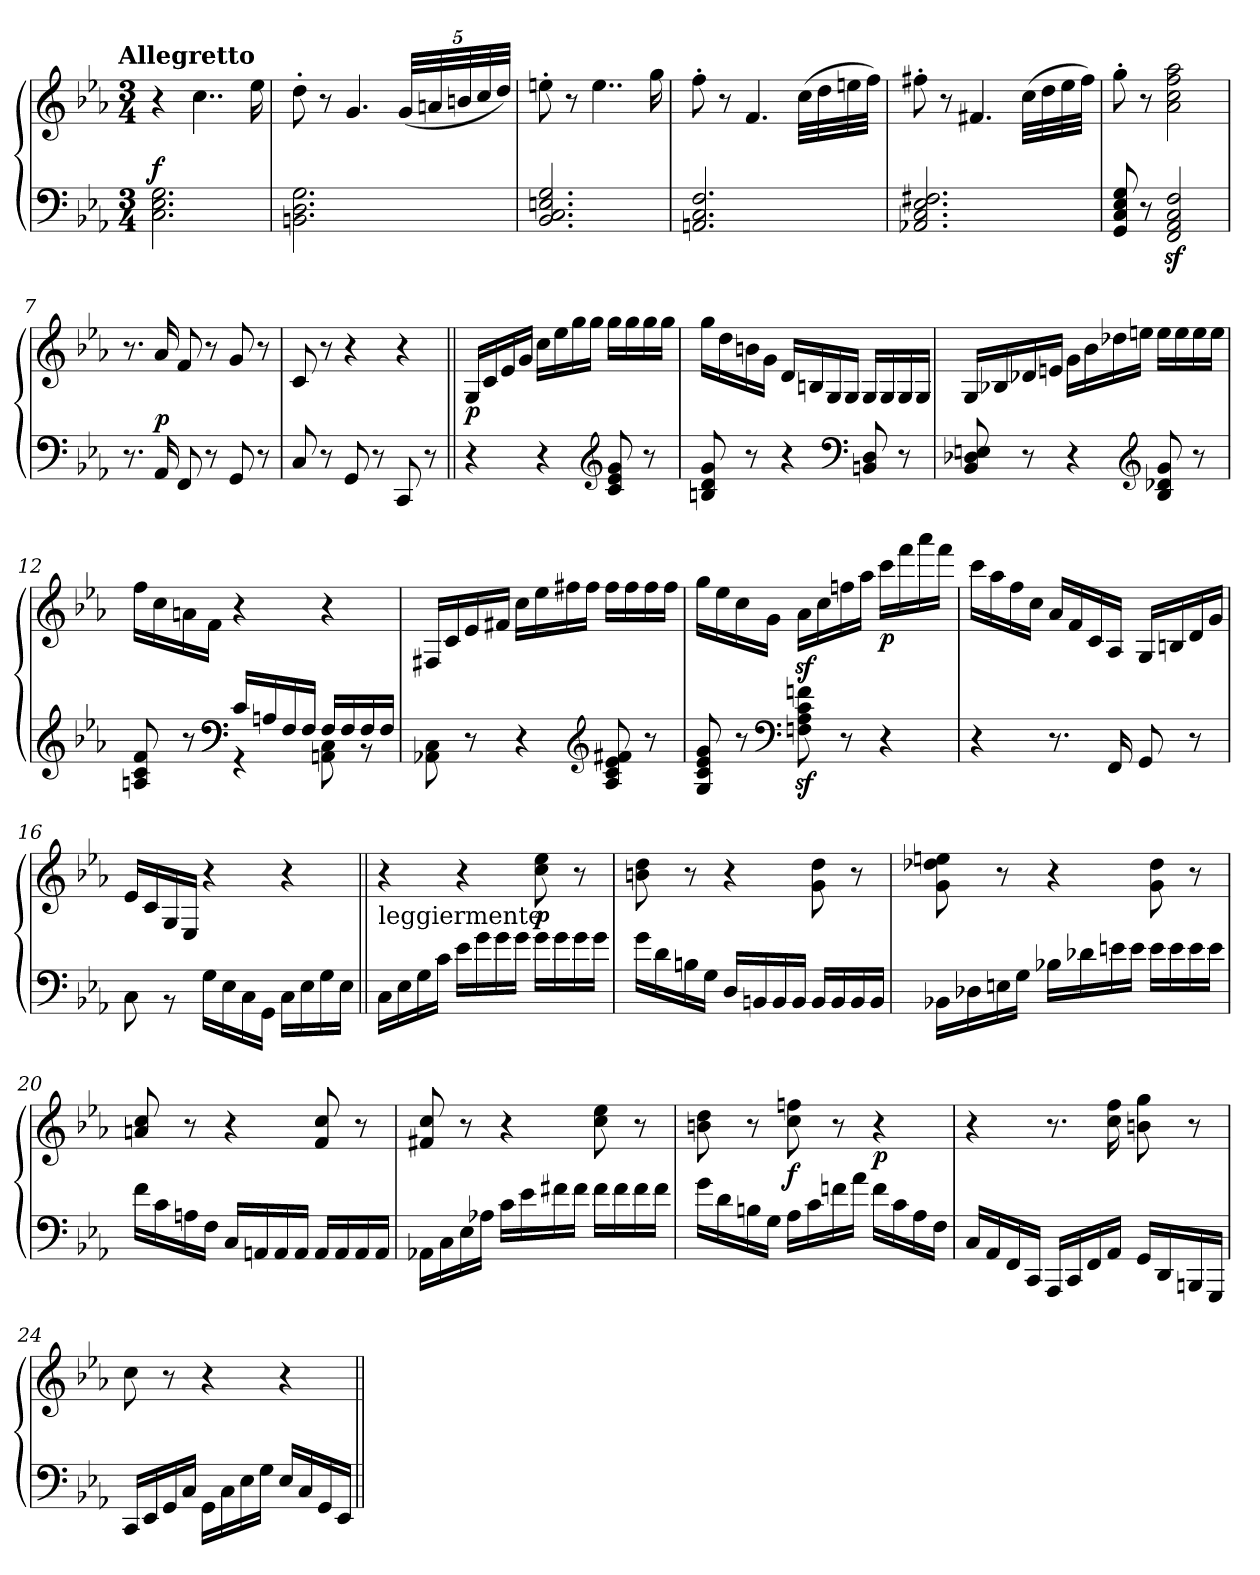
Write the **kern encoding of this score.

**kern	**kern	**dynam
*part1	*part1	*part1
*staff2	*staff1	*staff1/2
*clefF4	*clefG2	*
*k[b-e-a-]	*k[b-e-a-]	*
*E-:	*E-:	*
!!LO:TX:omd:t=Allegretto
*M3/4	*M3/4	*
*MM96	*MM96	*
=1	=1	=1
!	!	!LO:DY:a=2
2.C\ 2.E-\ 2.G\	4r	f
.	4..cc\	.
.	16ee-\	.
=2	=2	=2
2.BBn\ 2.D\ 2.G\	8dd'\	.
.	8r	.
.	4.g/	.
*	*Xbrackettup	*
.	(40g/LLL	.
.	40an/	.
.	40bn/	.
.	40cc/	.
.	40dd/JJJ)	.
=3	=3	=3
2.BB-/ 2.C/ 2.En/ 2.G/	8een'\	.
.	8r	.
.	4..ee\	.
.	16gg\	.
=4	=4	=4
2.AAn/ 2.C/ 2.F/	8ff'\	.
.	8r	.
.	4.f/	.
.	(32cc\LLL	.
.	32dd\	.
.	32een\	.
.	32ff\JJJ)	.
=5	=5	=5
2.AA-X/ 2.C/ 2.E-/ 2.F#X/	8ff#X'\	.
.	8r	.
.	4.f#X/	.
.	(32cc\LLL	.
.	32dd\	.
.	32ee-\	.
.	32ff#\JJJ)	.
=6	=6	=6
8GG/ 8C/ 8E-/ 8G/	8gg'\	.
8r	8r	.
2FFz>/ 2AA-z>/ 2Cz>/ 2Fz>/	2a-\ 2cc\ 2ff\ 2aa-\	.
=7	=7	=7
8.r	8.r	.
!	!	!LO:DY:a=2
16AA-/	16a-/	p
8FF/	8f/	.
8r	8r	.
8GG/	8g/	.
8r	8r	.
=8	=8	=8
8C/	8c/	.
8r	8r	.
8GG/	4r	.
8r	.	.
8CC/	4r	.
8r	.	.
!!LO:LB:g=z
=9||	=9||	=9||
!	!	!LO:DY:b
4r	16G/LL	p
.	16c/	.
.	16e-/	.
.	16g/JJ	.
4r	16cc\LL	.
.	16ee-\	.
.	16gg\	.
.	16gg\JJ	.
*clefG2	*	*
8c/ 8e-/ 8g/	16gg\LL	.
.	16gg\	.
8r	16gg\	.
.	16gg\JJ	.
=10	=10	=10
8Bn/ 8d/ 8g/	16gg\LL	.
.	16dd\	.
8r	16bn\	.
.	16g\JJ	.
4r	16d/LL	.
.	16Bn/	.
.	16G/	.
.	16G/JJ	.
*clefF4	*	*
8BBn/ 8D/	16G/LL	.
.	16G/	.
8r	16G/	.
.	16G/JJ	.
=11	=11	=11
8BB-/ 8D-X/ 8En/	16G/LL	.
.	16B-X/	.
8r	16d-X/	.
.	16en/JJ	.
4r	16g\LL	.
.	16b-\	.
.	16dd-X\	.
.	16een\JJ	.
*clefG2	*	*
8B-/ 8d-X/ 8g/	16ee\LL	.
.	16ee\	.
8r	16ee\	.
.	16ee\JJ	.
=12	=12	=12
*^	*	*
4ryy	8An/ 8c/ 8f/	16ff\LL	.
.	.	16cc\	.
.	8r	16an\	.
.	.	16f\JJ	.
*clefF4	*	*	*
16c/LL	4r	4r	.
16An/	.	.	.
16F/	.	.	.
16F/JJ	.	.	.
16F/LL	8AAn\ 8C\	4r	.
16F/	.	.	.
16F/	8r	.	.
16F/JJ	.	.	.
*v	*v	*	*
!!LO:LB:g=z
=13	=13	=13
8AA-X\ 8C\	16F#X/LL	.
.	16c/	.
8r	16e-/	.
.	16f#X/JJ	.
4r	16cc\LL	.
.	16ee-\	.
.	16ff#X\	.
.	16ff#\JJ	.
*clefG2	*	*
8A-/ 8c/ 8e-/ 8f#X/	16ff#\LL	.
.	16ff#\	.
8r	16ff#\	.
.	16ff#\JJ	.
=14	=14	=14
8G/ 8c/ 8e-/ 8g/	16gg\LL	.
.	16ee-\	.
8r	16cc\	.
.	16g\JJ	.
*clefF4	*	*
8Fnz<\ 8A-z<\ 8cz<\ 8fnz<\	16a-z>\LL	.
.	16cc\	.
8r	16ffn\	.
.	16aa-\JJ	.
!	!	!LO:DY:b
4r	16ccc\LL	p
.	16fff\	.
.	16aaa-\	.
.	16fff\JJ	.
=15	=15	=15
4r	16ccc\LL	.
.	16aa-\	.
.	16ff\	.
.	16cc\JJ	.
8.r	16a-/LL	.
.	16f/	.
.	16c/	.
16FF/	16A-/JJ	.
8GG/	16G/LL	.
.	16Bn/	.
8r	16d/	.
.	16g/JJ	.
=16	=16	=16
8C\	16e-/LL	.
.	16c/	.
8rBB	16G/	.
.	16E-/JJ	.
16G\LL	4r	.
16E-\	.	.
16C\	.	.
16GG\JJ	.	.
16C\LL	4r	.
16E-\	.	.
16G\	.	.
16E-\JJ	.	.
!!LO:LB:g=z
=17||	=17||	=17||
!LO:TX:a:t=leggiermente	!	!
16C\LL	4r	.
16E-\	.	.
16G\	.	.
16c\JJ	.	.
16e-\LL	4r	.
16g\	.	.
16g\	.	.
16g\JJ	.	.
!	!	!LO:DY:b
16g\LL	8cc\ 8ee-\	p
16g\	.	.
16g\	8r	.
16g\JJ	.	.
=18	=18	=18
16g\LL	8bn\ 8dd\	.
16d\	.	.
16Bn\	8r	.
16G\JJ	.	.
16D/LL	4r	.
16BBn/	.	.
16BB/	.	.
16BB/JJ	.	.
16BB/LL	8g\ 8dd\	.
16BB/	.	.
16BB/	8r	.
16BB/JJ	.	.
=19	=19	=19
16BB-X\LL	8g\ 8dd-X\ 8een\	.
16D-X\	.	.
16En\	8r	.
16G\JJ	.	.
16B-X\LL	4r	.
16d-X\	.	.
16en\	.	.
16e\JJ	.	.
16e\LL	8g\ 8dd-\	.
16e\	.	.
16e\	8r	.
16e\JJ	.	.
=20	=20	=20
16f\LL	8an/ 8cc/	.
16c\	.	.
16An\	8r	.
16F\JJ	.	.
16C/LL	4r	.
16AAn/	.	.
16AA/	.	.
16AA/JJ	.	.
16AA/LL	8f/ 8cc/	.
16AA/	.	.
16AA/	8r	.
16AA/JJ	.	.
!!LO:LB:g=z
=21	=21	=21
16AA-X\LL	8f#X/ 8cc/	.
16C\	.	.
16E-\	8r	.
16A-X\JJ	.	.
16c\LL	4r	.
16e-\	.	.
16f#X\	.	.
16f#\JJ	.	.
16f#\LL	8cc\ 8ee-\	.
16f#\	.	.
16f#\	8r	.
16f#\JJ	.	.
=22	=22	=22
16g\LL	8bn\ 8dd\	.
16d\	.	.
16Bn\	8r	.
16G\JJ	.	.
!	!	!LO:DY:b
16A-\LL	8cc\ 8ffn\	f
16c\	.	.
16fn\	8r	.
16a-\JJ	.	.
!	!	!LO:DY:a=2
16f\LL	4r	p
16c\	.	.
16A-\	.	.
16F\JJ	.	.
=23	=23	=23
16C/LL	4r	.
16AA-/	.	.
16FF/	.	.
16CC/JJ	.	.
16AAA-/LL	8.r	.
16CC/	.	.
16FF/	.	.
16AA-/JJ	16cc\ 16ff\	.
16GG/LL	8bn\ 8gg\	.
16DD/	.	.
16BBBn/	8r	.
16GGG/JJ	.	.
=24	=24	=24
16CC/LL	8cc\	.
16EE-/	.	.
16GG/	8r	.
16C/JJ	.	.
16GG\LL	4r	.
16C\	.	.
16E-\	.	.
16G\JJ	.	.
16E-/LL	4r	.
16C/	.	.
16GG/	.	.
16EE-/JJ	.	.
=||	=||	=||
*-	*-	*-
